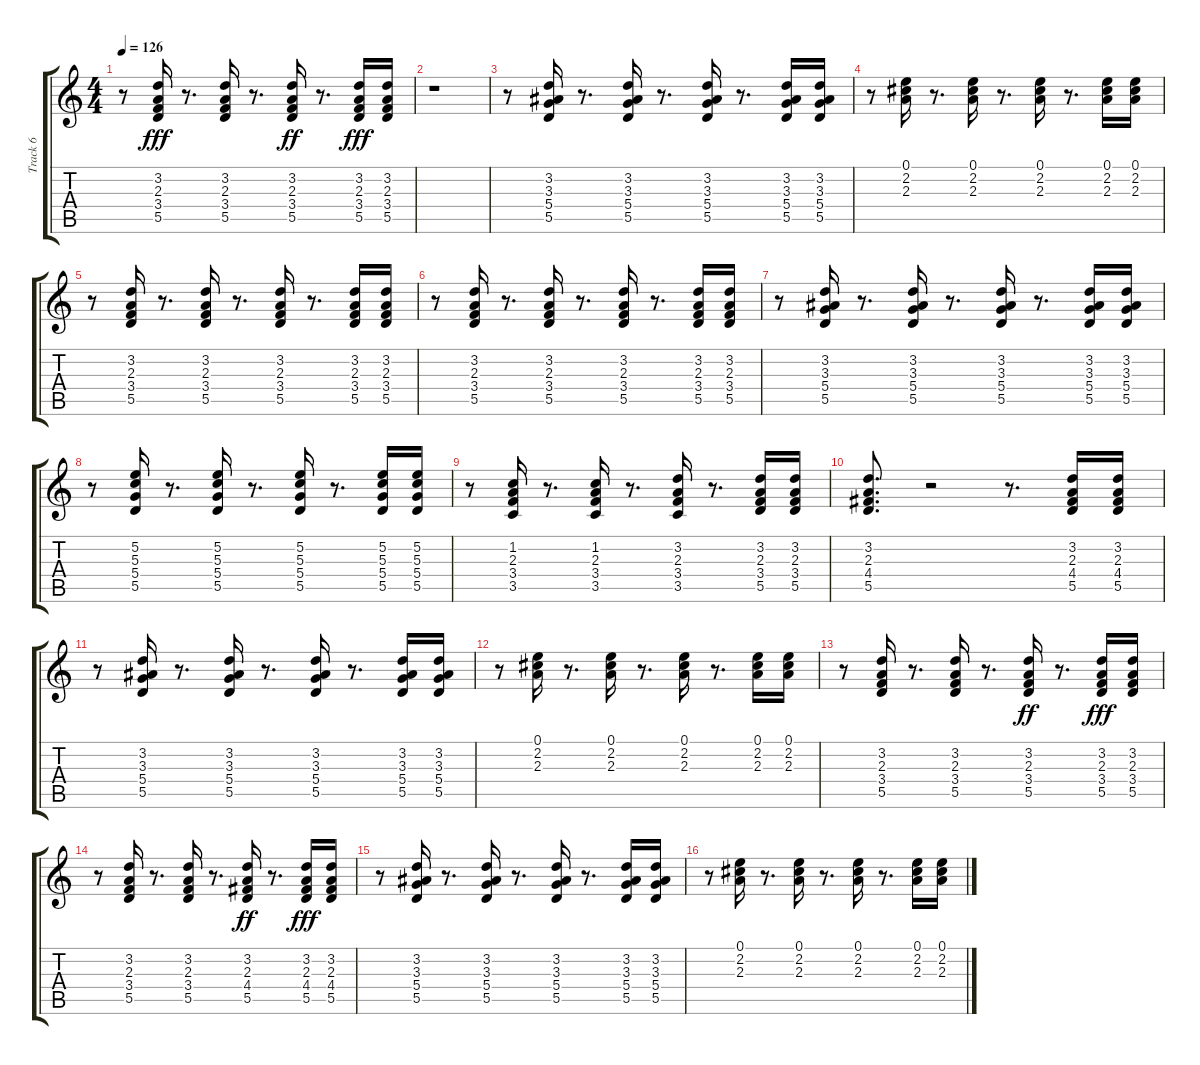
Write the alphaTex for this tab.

\track ("Track 6" "Track 6") {instrument electricguitarmuted}
\staff {score tabs}
\tuning (E4 B3 G3 D3 A2 E2) {hide}
\ts (4 4)
\tempo 126
\clef g2
\ks c
r.8{dy fff} (3.2 2.3 3.4 5.5).16 r.8{d} (3.2 2.3 3.4 5.5).16 r.8{d} (3.2 2.3 3.4 5.5).16{dy ff} r.8{d} (3.2 2.3 3.4 5.5).16{dy fff} (3.2 2.3 3.4 5.5).16 |
r.1 |
r.8 (3.2 3.3 5.4 5.5).16 r.8{d} (3.2 3.3 5.4 5.5).16 r.8{d} (3.2 3.3 5.4 5.5).16 r.8{d} (3.2 3.3 5.4 5.5).16 (3.2 3.3 5.4 5.5).16 |
r.8 (0.1 2.2 2.3).16 r.8{d} (0.1 2.2 2.3).16 r.8{d} (0.1 2.2 2.3).16 r.8{d} (0.1 2.2 2.3).16 (0.1 2.2 2.3).16 |
r.8 (3.2 2.3 3.4 5.5).16 r.8{d} (3.2 2.3 3.4 5.5).16 r.8{d} (3.2 2.3 3.4 5.5).16 r.8{d} (3.2 2.3 3.4 5.5).16 (3.2 2.3 3.4 5.5).16 |
r.8 (3.2 2.3 3.4 5.5).16 r.8{d} (3.2 2.3 3.4 5.5).16 r.8{d} (3.2 2.3 3.4 5.5).16 r.8{d} (3.2 2.3 3.4 5.5).16 (3.2 2.3 3.4 5.5).16 |
r.8 (3.2 3.3 5.4 5.5).16 r.8{d} (3.2 3.3 5.4 5.5).16 r.8{d} (3.2 3.3 5.4 5.5).16 r.8{d} (3.2 3.3 5.4 5.5).16 (3.2 3.3 5.4 5.5).16 |
r.8 (5.2 5.3 5.4 5.5).16 r.8{d} (5.2 5.3 5.4 5.5).16 r.8{d} (5.2 5.3 5.4 5.5).16 r.8{d} (5.2 5.3 5.4 5.5).16 (5.2 5.3 5.4 5.5).16 |
r.8 (1.2 2.3 3.4 3.5).16 r.8{d} (1.2 2.3 3.4 3.5).16 r.8{d} (3.2 2.3 3.4 3.5).16 r.8{d} (3.2 2.3 3.4 5.5).16 (3.2 2.3 3.4 5.5).16 |
(3.2 2.3 4.4 5.5).8{d} r.2 r.8{d} (3.2 2.3 4.4 5.5).16 (3.2 2.3 4.4 5.5).16 |
r.8 (3.2 3.3 5.4 5.5).16 r.8{d} (3.2 3.3 5.4 5.5).16 r.8{d} (3.2 3.3 5.4 5.5).16 r.8{d} (3.2 3.3 5.4 5.5).16 (3.2 3.3 5.4 5.5).16 |
r.8 (0.1 2.2 2.3).16 r.8{d} (0.1 2.2 2.3).16 r.8{d} (0.1 2.2 2.3).16 r.8{d} (0.1 2.2 2.3).16 (0.1 2.2 2.3).16 |
r.8 (3.2 2.3 3.4 5.5).16 r.8{d} (3.2 2.3 3.4 5.5).16 r.8{d} (3.2 2.3 3.4 5.5).16{dy ff} r.8{d} (3.2 2.3 3.4 5.5).16{dy fff} (3.2 2.3 3.4 5.5).16 |
r.8 (3.2 2.3 3.4 5.5).16 r.8{d} (3.2 2.3 3.4 5.5).16 r.8{d} (3.2 2.3 4.4 5.5).16{dy ff} r.8{d} (3.2 2.3 4.4 5.5).16{dy fff} (3.2 2.3 4.4 5.5).16 |
r.8 (3.2 3.3 5.4 5.5).16 r.8{d} (3.2 3.3 5.4 5.5).16 r.8{d} (3.2 3.3 5.4 5.5).16 r.8{d} (3.2 3.3 5.4 5.5).16 (3.2 3.3 5.4 5.5).16 |
r.8 (0.1 2.2 2.3).16 r.8{d} (0.1 2.2 2.3).16 r.8{d} (0.1 2.2 2.3).16 r.8{d} (0.1 2.2 2.3).16 (0.1 2.2 2.3).16
